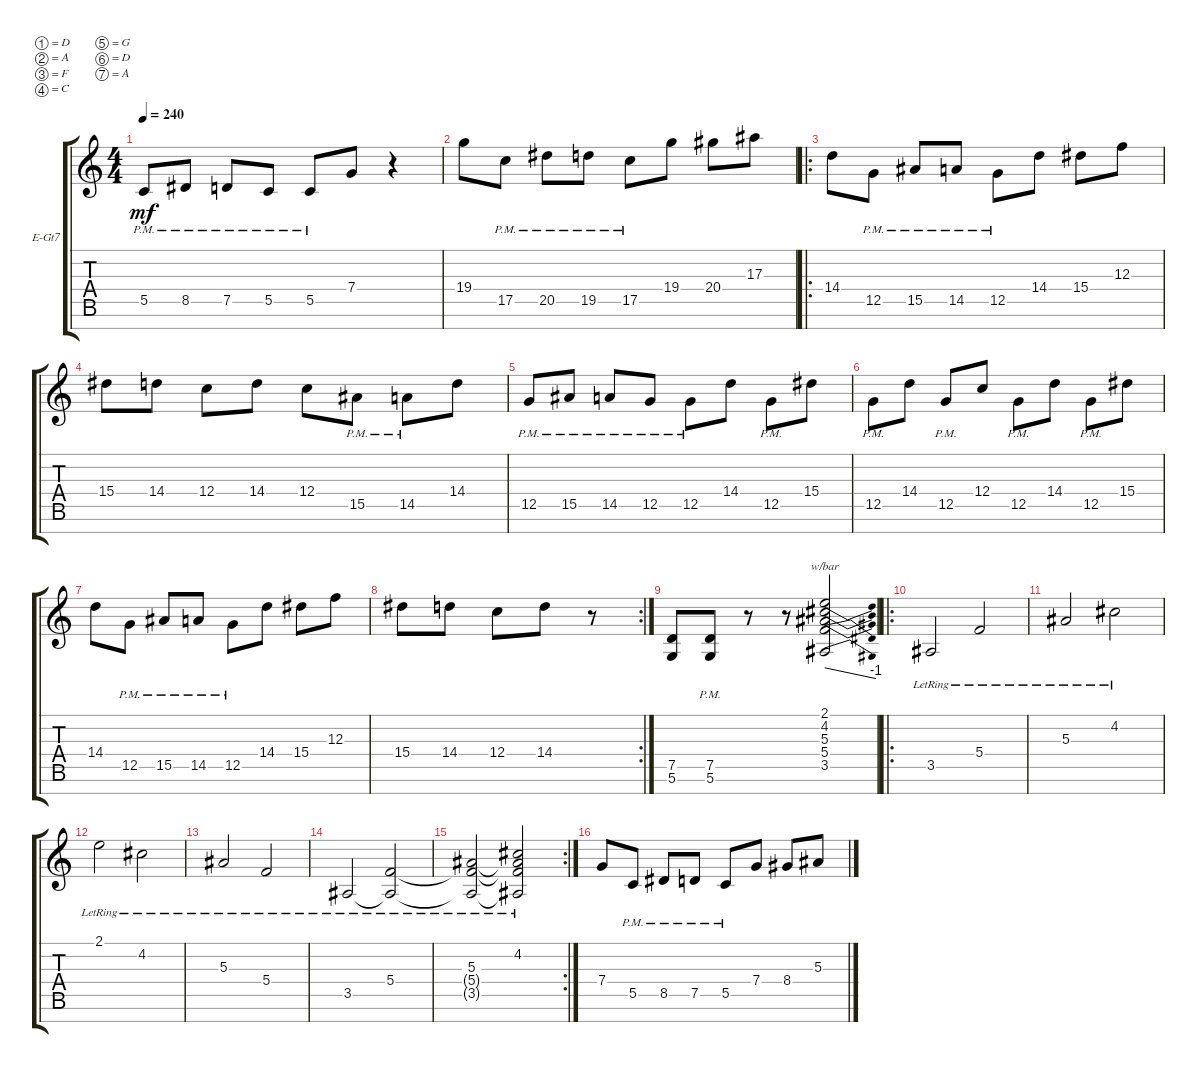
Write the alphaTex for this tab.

\defaultSystemsLayout 4
\bracketExtendMode groupsimilarinstruments
\firstSystemTrackNameOrientation horizontal
\otherSystemsTrackNameOrientation horizontal
\track ("Electric Guitar" "E-Gt7") {instrument distortionguitar}
\staff {score tabs}
\tuning (D4 A3 F3 C3 G2 D2 A1)
\ts (4 4)
\tempo 240
\clef g2
\ks c
5.5{pm}.8{dy mf} 8.5{pm}.8 7.5{pm}.8 5.5{pm}.8 5.5{pm}.8 7.4.8 r.4 |
19.4.8 17.5{pm}.8 20.5{pm}.8 19.5{pm}.8 17.5{pm}.8 19.4.8 20.4.8 17.3.8 |
\ro
14.4.8 12.5{pm}.8 15.5{pm}.8 14.5{pm}.8 12.5{pm}.8 14.4.8 15.4.8 12.3.8 |
15.4.8 14.4.8 12.4.8 14.4.8 12.4.8 15.5{pm}.8 14.5{pm}.8 14.4.8 |
12.5{pm}.8 15.5{pm}.8 14.5{pm}.8 12.5{pm}.8 12.5{pm}.8 14.4.8 12.5{pm}.8 15.4.8 |
12.5{pm}.8 14.4.8 12.5{pm}.8 12.4.8 12.5{pm}.8 14.4.8 12.5{pm}.8 15.4.8 |
14.4.8 12.5{pm}.8 15.5{pm}.8 14.5{pm}.8 12.5{pm}.8 14.4.8 15.4.8 12.3.8 |
\rc 2
15.4.8 14.4.8 12.4.8 14.4.8 r.8 |
(5.6 7.5).8 (5.6 7.5{pm}).8 r.8 r.8 (3.5 5.4 5.3 4.2 2.1).2{tbe (dive default 0 0 45 -4)} |
\ro
3.5{lr}.2 5.4{lr}.2 |
5.3{lr}.2 4.2{lr}.2 |
2.1{lr}.2 4.2{lr}.2 |
5.3{lr}.2 5.4{lr}.2 |
3.5{lr}.2 (5.4{lr} 3.5{lr t}).2 |
\rc 2
(5.3{lr} 5.4{lr t} 3.5{lr t}).2 (4.2 5.3{lr t} 5.4{lr t} 3.5{lr t}).2 |
7.4.8 5.5{pm}.8 8.5{pm}.8 7.5{pm}.8 5.5{pm}.8 7.4.8 8.4.8 5.3.8
